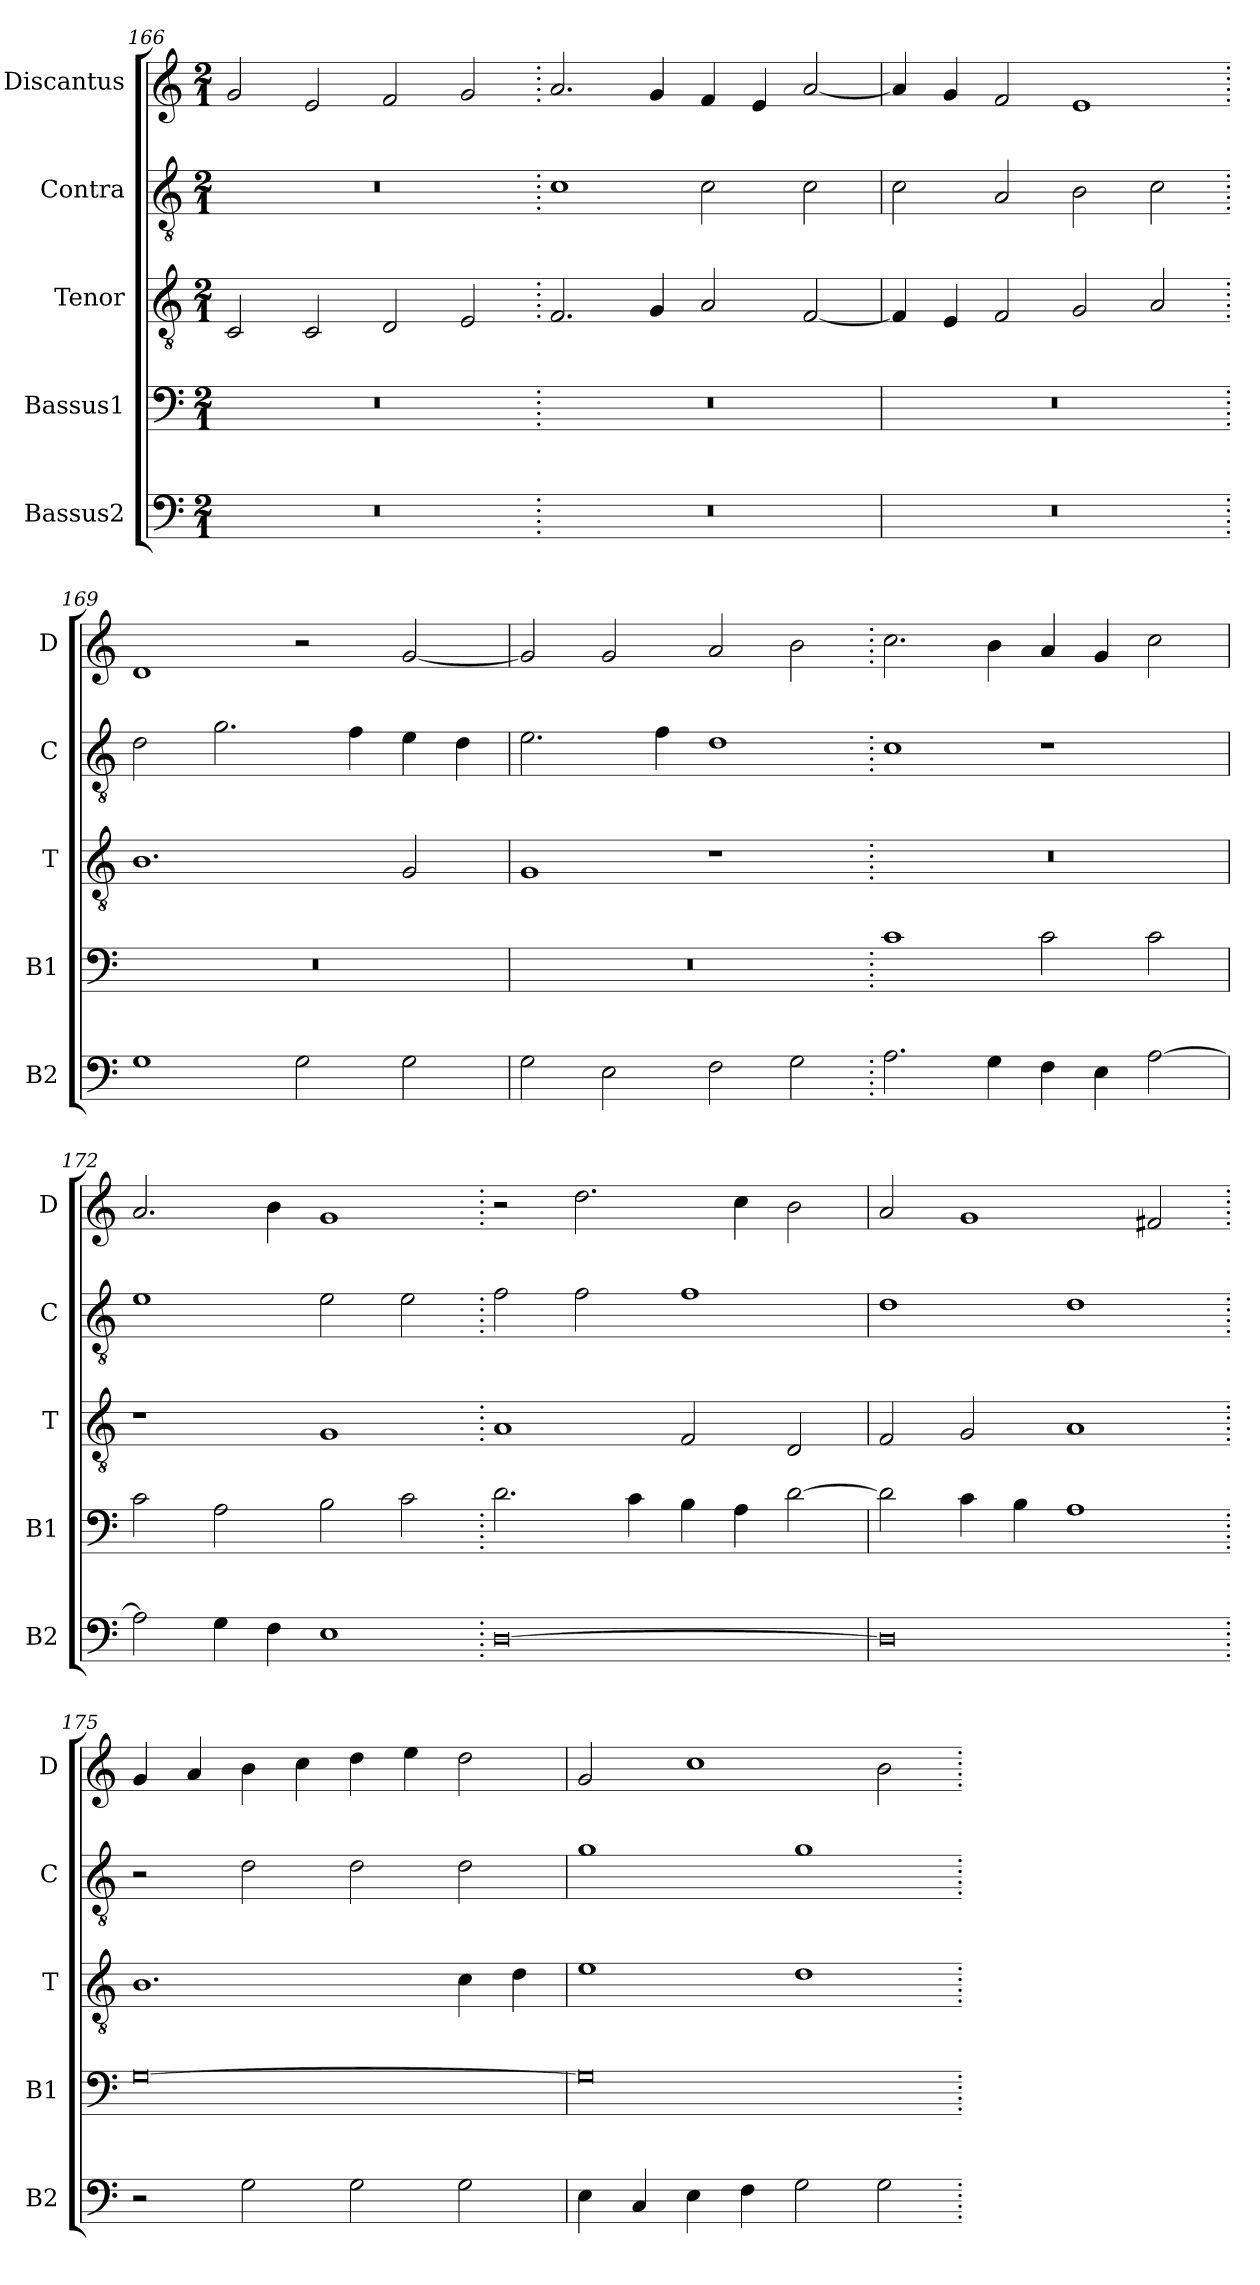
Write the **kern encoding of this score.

**kern	**kern	**kern	**kern	**kern
*part5	*part4	*part3	*part2	*part1
*staff5	*staff4	*staff3	*staff2	*staff1
*I"Bassus2	*I"Bassus1	*I"Tenor	*I"Contra	*I"Discantus
*I'B2	*I'B1	*I'T	*I'C	*I'D
*clefF4	*clefF4	*clefGv2	*clefGv2	*clefG2
*k[]	*k[]	*k[]	*k[]	*k[]
*M2/1	*M2/1	*M2/1	*M2/1	*M2/1
=166	=166	=166	=166	=166
0r	0r	2C/	0r	2g/
.	.	2C/	.	2e/
.	.	2D/	.	2f/
.	.	2E/	.	2g/
=167.	=167.	=167.	=167.	=167.
0r	0r	2.F/	1c	2.a/
.	.	4G/	.	4g/
.	.	2A/	2c\	4f/
.	.	.	.	4e/
.	.	[2F/	2c\	[2a/
=168	=168	=168	=168	=168
0r	0r	4F/]	2c\	4a/]
.	.	4E/	.	4g/
.	.	2F/	2A/	2f/
.	.	2G/	2B\	1e
.	.	2A/	2c\	.
=169.	=169.	=169.	=169.	=169.
1G	0r	1.B	2d\	1d
.	.	.	2.g\	.
2G\	.	.	.	2r
.	.	.	4f\	.
2G\	.	2G/	4e\	[2g/
.	.	.	4d\	.
=170	=170	=170	=170	=170
2G\	0r	1G	2.e\	2g/]
2E\	.	.	.	2g/
.	.	.	4f\	.
2F\	.	1r	1d	2a/
2G\	.	.	.	2b\
=171.	=171.	=171.	=171.	=171.
2.A\	1c	0r	1c	2.cc\
4G\	.	.	.	4b\
4F\	2c\	.	1r	4a/
4E\	.	.	.	4g/
[2A\	2c\	.	.	2cc\
=172	=172	=172	=172	=172
2A\]	2c\	1r	1e	2.a/
4G\	2A\	.	.	.
4F\	.	.	.	4b\
1E	2B\	1G	2e\	1g
.	2c\	.	2e\	.
=173.	=173.	=173.	=173.	=173.
[0D	2.d\	1A	2f\	2r
.	.	.	2f\	2.dd\
.	4c\	.	.	.
.	4B\	2F/	1f	.
.	4A\	.	.	4cc\
.	[2d\	2D/	.	2b\
=174	=174	=174	=174	=174
0D]	2d\]	2F/	1d	2a/
.	4c\	2G/	.	1g
.	4B\	.	.	.
.	1A	1A	1d	.
.	.	.	.	2f#X/
=175.	=175.	=175.	=175.	=175.
2r	[0G	1.B	2r	4g/
.	.	.	.	4a/
2G\	.	.	2d\	4b\
.	.	.	.	4cc\
2G\	.	.	2d\	4dd\
.	.	.	.	4ee\
2G\	.	4c\	2d\	2dd\
.	.	4d\	.	.
=176	=176	=176	=176	=176
4E\	0G]	1e	1g	2g/
4C/	.	.	.	.
4E\	.	.	.	1cc
4F\	.	.	.	.
2G\	.	1d	1g	.
2G\	.	.	.	2b\
=.	=.	=.	=.	=.
*-	*-	*-	*-	*-
